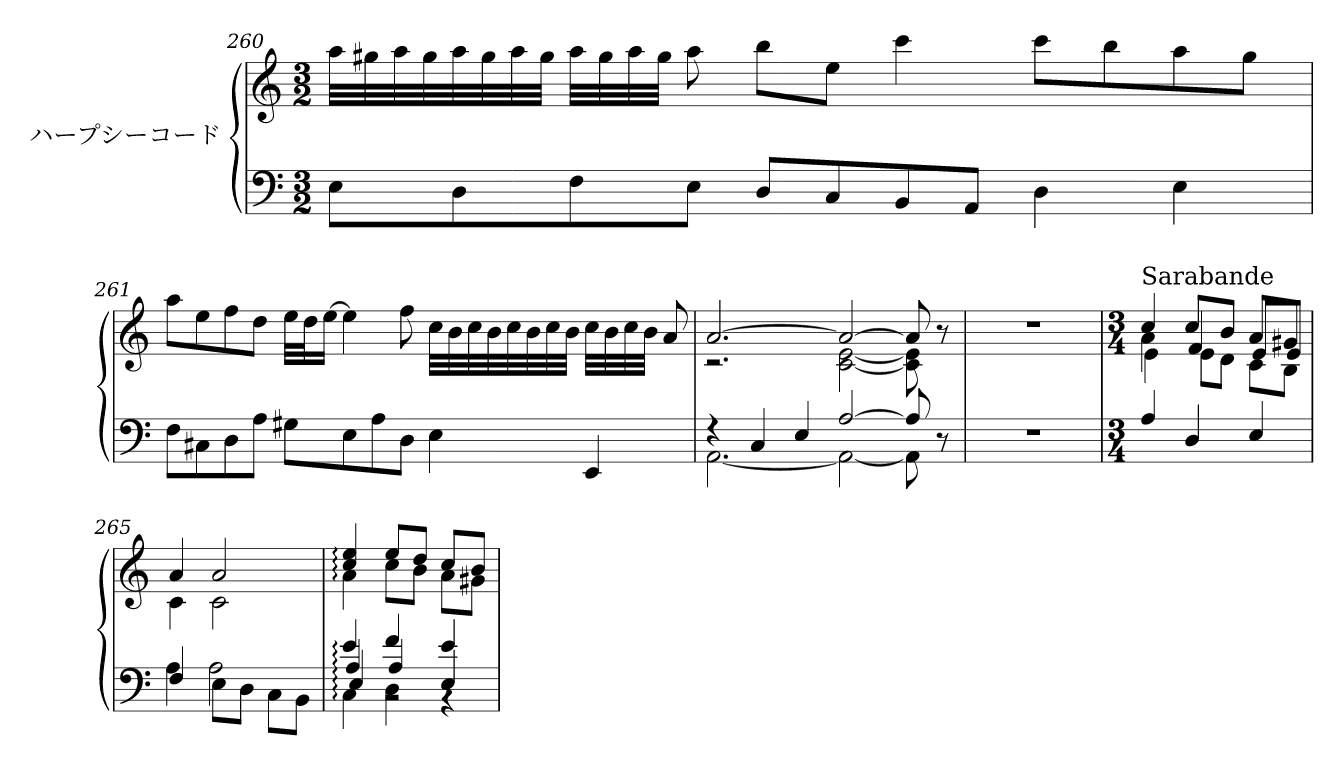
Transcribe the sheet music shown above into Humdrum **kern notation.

**kern	**kern
*part1	*part1
*staff2	*staff1
*I"ハープシーコード	*
!!LO:LB:g=z
*clefF4	*clefG2
*k[]	*k[]
*M3/2	*M3/2
=260	=260
8E\L	32aa\LLL
.	32gg#X\
.	32aa\
.	32gg#\
8D\	32aa\
.	32gg#\
.	32aa\
.	32gg#\JJJ
8F\	32aa\LLL
.	32gg#\
.	32aa\
.	32gg#\JJJ
8E\J	8aa\
8D/L	8bb\L
8C/	8ee\J
8BB/	4ccc\
8AA/J	.
4D\	8ccc\L
.	8bb\
4E\	8aa\
.	8gg#\J
!!LO:PB:g=z
=261	=261
8F\L	8aa\L
8C#X\	8ee\
8D\	8ff\
8A\J	8dd\J
8G#X\L	32ee\LLL
.	32dd\J
.	[16ee\JJ
8E\	4ee\]
8A\	.
8D\J	8ff\
4E\	32cc\LLL
.	32b\
.	32cc\
.	32b\
.	32cc\
.	32b\
.	32cc\
.	32b\JJJ
4EE/	32cc\LLL
.	32b\
.	32cc\
.	32b\JJJ
.	8a/
=262	=262
*^	*^
4rF	[2.AA\	[2.a/	2.r
4C/	.	.	.
4E/	.	.	.
[2A/	2AA\_	2a/_	[2c\ [2e\
8A/]	8AA\]	8a/]	8c\] 8e\]
8r	8ryy	8r	8ryy
*v	*v	*	*
*	*v	*v
=263	=263
1.r	1.r
!!LO:PB:g=z
=264	=264
*M3/4	*M3/4
*	*MM80
*	*^
*	*	*^
!	!LO:TX:a:t=Sarabande	!	!
4A/	4cc/	4a\	4e\
4D/	8cc/L	4f/	8e\L
.	8b/J	.	8d\J
4E/	8a/L	8e/L	8c\L
.	8g#X/J	8e/J	8B\J
*	*	*v	*v
=265	=265	=265
*^	*	*
4F/	4A\	4a/	4c\
8E\L	2A\	2a/	2c\
8D\J	.	.	.
8C\L	.	.	.
8BB\J	.	.	.
=266	=266	=266	=266
*^	*^	*	*
4e:/	4A:/	4C:\	4E:/	4cc/: 4ee/:	4a:\
4f/	4A/	4D\	2rBB	8ee/L	8cc\L
.	.	.	.	8dd/J	8b\J
4e/	4E/	4rBB	.	8cc/L	8a\L
.	.	.	.	8b/J	8g#X\J
*v	*v	*v	*v	*	*
*	*v	*v
=	=
*-	*-
